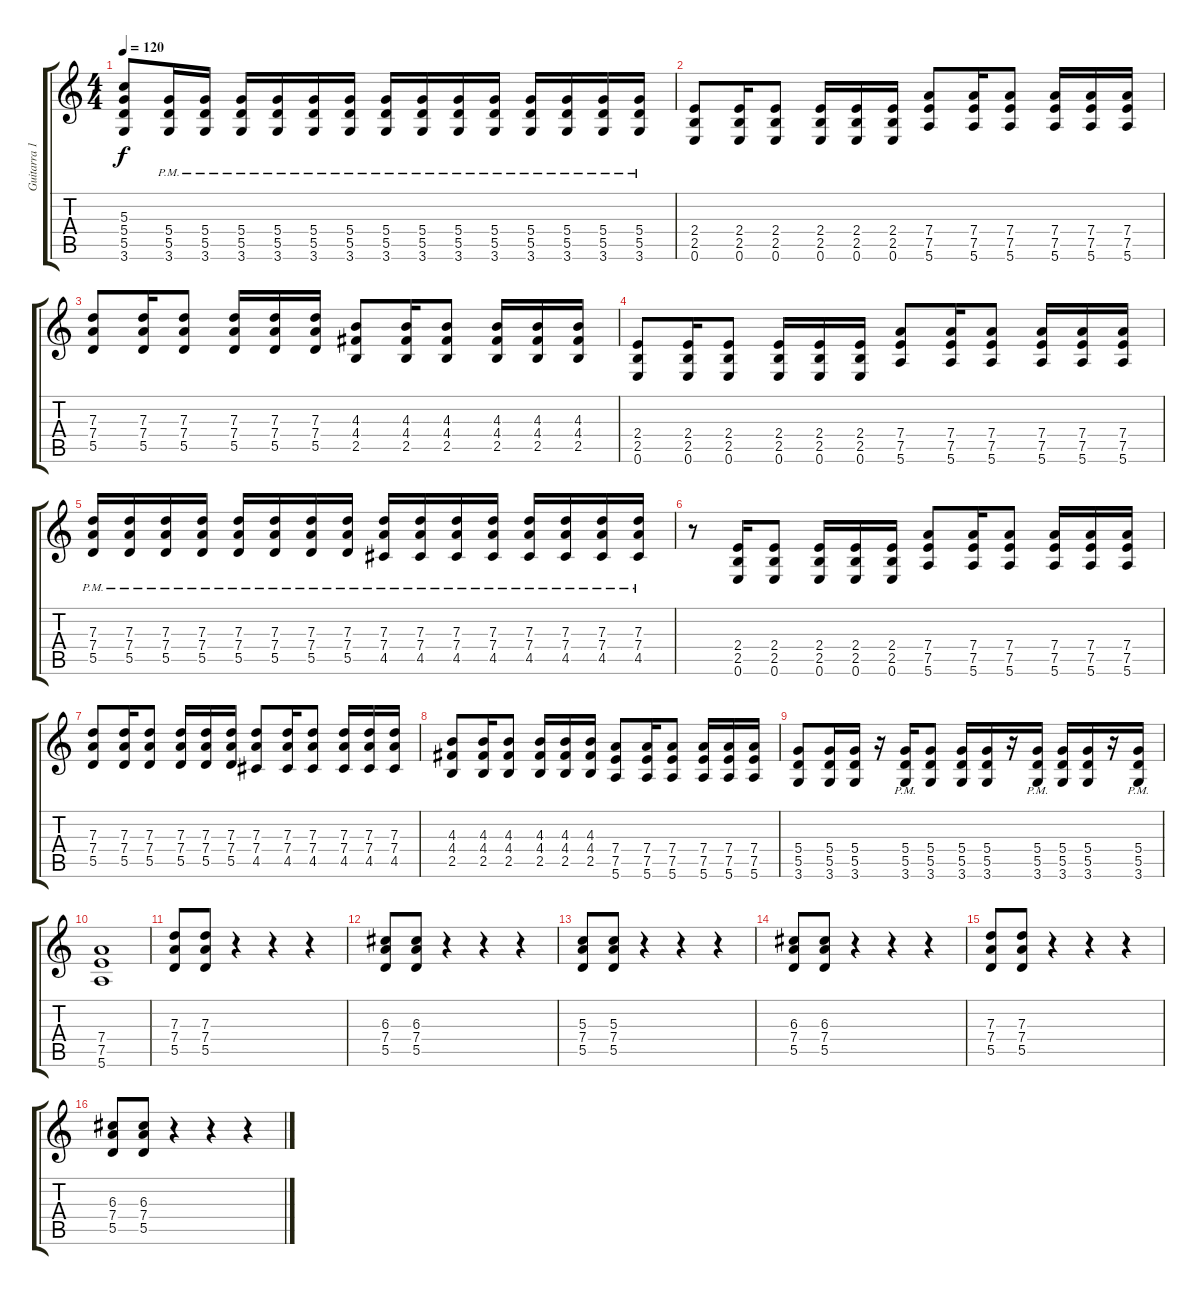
\track ("Guitarra 1" "Guitarra 1") {instrument electricguitarclean}
\staff {score tabs}
\tuning (E4 B3 G3 D3 A2 E2) {hide}
\ts (4 4)
\tempo 120
\clef g2
\ks c
(5.3 5.4 5.5 3.6).8{dy f instrument overdrivenguitar} (5.4{pm} 5.5{pm} 3.6{pm}).16 (5.4{pm} 5.5{pm} 3.6{pm}).16 (5.4{pm} 5.5{pm} 3.6{pm}).16 (5.4{pm} 5.5{pm} 3.6{pm}).16 (5.4{pm} 5.5{pm} 3.6{pm}).16 (5.4{pm} 5.5{pm} 3.6{pm}).16 (5.4{pm} 5.5{pm} 3.6{pm}).16 (5.4{pm} 5.5{pm} 3.6{pm}).16 (5.4{pm} 5.5{pm} 3.6{pm}).16 (5.4{pm} 5.5{pm} 3.6{pm}).16 (5.4{pm} 5.5{pm} 3.6{pm}).16 (5.4{pm} 5.5{pm} 3.6{pm}).16 (5.4{pm} 5.5{pm} 3.6{pm}).16 (5.4{pm} 5.5{pm} 3.6{pm}).16 |
(2.4 2.5 0.6).8 (2.4 2.5 0.6).16 (2.4 2.5 0.6).8 (2.4 2.5 0.6).16 (2.4 2.5 0.6).16 (2.4 2.5 0.6).16 (7.4 7.5 5.6).8 (7.4 7.5 5.6).16 (7.4 7.5 5.6).8 (7.4 7.5 5.6).16 (7.4 7.5 5.6).16 (7.4 7.5 5.6).16 |
(7.3 7.4 5.5).8 (7.3 7.4 5.5).16 (7.3 7.4 5.5).8 (7.3 7.4 5.5).16 (7.3 7.4 5.5).16 (7.3 7.4 5.5).16 (4.3 4.4 2.5).8 (4.3 4.4 2.5).16 (4.3 4.4 2.5).8 (4.3 4.4 2.5).16 (4.3 4.4 2.5).16 (4.3 4.4 2.5).16 |
(2.4 2.5 0.6).8 (2.4 2.5 0.6).16 (2.4 2.5 0.6).8 (2.4 2.5 0.6).16 (2.4 2.5 0.6).16 (2.4 2.5 0.6).16 (7.4 7.5 5.6).8 (7.4 7.5 5.6).16 (7.4 7.5 5.6).8 (7.4 7.5 5.6).16 (7.4 7.5 5.6).16 (7.4 7.5 5.6).16 |
(7.3{pm} 7.4{pm} 5.5{pm}).16 (7.3{pm} 7.4{pm} 5.5{pm}).16 (7.3{pm} 7.4{pm} 5.5{pm}).16 (7.3{pm} 7.4{pm} 5.5{pm}).16 (7.3{pm} 7.4{pm} 5.5{pm}).16 (7.3{pm} 7.4{pm} 5.5{pm}).16 (7.3{pm} 7.4{pm} 5.5{pm}).16 (7.3{pm} 7.4{pm} 5.5{pm}).16 (7.3{pm} 7.4{pm} 4.5{pm}).16 (7.3{pm} 7.4{pm} 4.5{pm}).16 (7.3{pm} 7.4{pm} 4.5{pm}).16 (7.3{pm} 7.4{pm} 4.5{pm}).16 (7.3{pm} 7.4{pm} 4.5{pm}).16 (7.3{pm} 7.4{pm} 4.5{pm}).16 (7.3{pm} 7.4{pm} 4.5{pm}).16 (7.3{pm} 7.4{pm} 4.5{pm}).16 |
r.8 (2.4 2.5 0.6).16 (2.4 2.5 0.6).8 (2.4 2.5 0.6).16 (2.4 2.5 0.6).16 (2.4 2.5 0.6).16 (7.4 7.5 5.6).8 (7.4 7.5 5.6).16 (7.4 7.5 5.6).8 (7.4 7.5 5.6).16 (7.4 7.5 5.6).16 (7.4 7.5 5.6).16 |
(7.3 7.4 5.5).8 (7.3 7.4 5.5).16 (7.3 7.4 5.5).8 (7.3 7.4 5.5).16 (7.3 7.4 5.5).16 (7.3 7.4 5.5).16 (7.3 7.4 4.5).8 (7.3 7.4 4.5).16 (7.3 7.4 4.5).8 (7.3 7.4 4.5).16 (7.3 7.4 4.5).16 (7.3 7.4 4.5).16 |
(4.3 4.4 2.5).8 (4.3 4.4 2.5).16 (4.3 4.4 2.5).8 (4.3 4.4 2.5).16 (4.3 4.4 2.5).16 (4.3 4.4 2.5).16 (7.4 7.5 5.6).8 (7.4 7.5 5.6).16 (7.4 7.5 5.6).8 (7.4 7.5 5.6).16 (7.4 7.5 5.6).16 (7.4 7.5 5.6).16 |
(5.4 5.5 3.6).8 (5.4 5.5 3.6).16 (5.4 5.5 3.6).16 r.16 (5.4 5.5{pm} 3.6).16 (5.4 5.5 3.6).8 (5.4 5.5 3.6).16 (5.4 5.5 3.6).16 r.16 (5.4 5.5{pm} 3.6).16 (5.4 5.5 3.6).16 (5.4 5.5 3.6).16 r.16 (5.4 5.5{pm} 3.6).16 |
(7.4 7.5 5.6).1 |
(7.3 7.4 5.5).8 (7.3 7.4 5.5).8 r.4 r.4 r.4 |
(6.3 7.4 5.5).8 (6.3 7.4 5.5).8 r.4 r.4 r.4 |
(5.3 7.4 5.5).8 (5.3 7.4 5.5).8 r.4 r.4 r.4 |
(6.3 7.4 5.5).8 (6.3 7.4 5.5).8 r.4 r.4 r.4 |
(7.3 7.4 5.5).8 (7.3 7.4 5.5).8 r.4 r.4 r.4 |
(6.3 7.4 5.5).8 (6.3 7.4 5.5).8 r.4 r.4 r.4
